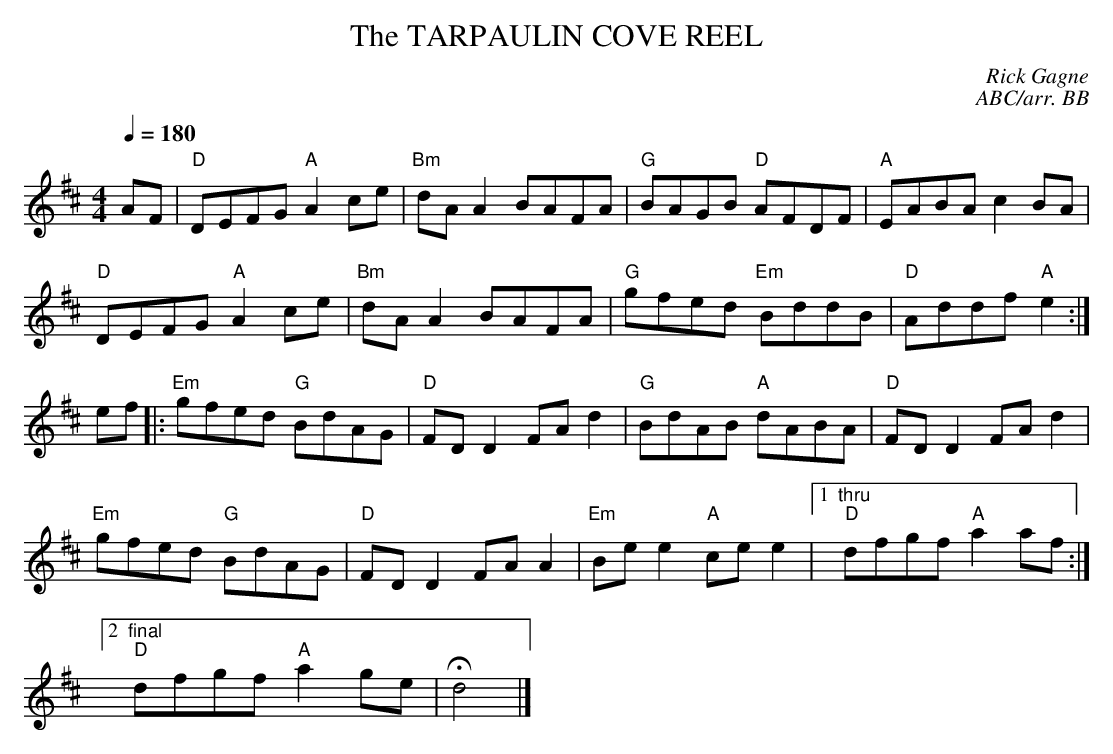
X:1
T: TARPAULIN COVE REEL, The
C: Rick Gagne
C:ABC/arr. BB
Q:1/4=180
M: 4/4
K: D
AF |"D"DEFG "A"A2ce|"Bm"dAA2 BAFA|"G"BAGB "D"AFDF|"A"EABA c2BA|
"D"DEFG "A"A2ce | "Bm"dAA2 BAFA | "G"gfed "Em"BddB | "D"Addf "A"e2 :|
ef |: "Em"gfed "G"BdAG | "D"FDD2 FAd2 | "G"BdAB "A"dABA | "D"FDD2 FAd2 |
"Em"gfed "G"BdAG | "D"FDD2 FAA2 | "Em"Bee2 "A"cee2 |1 "thru""D"dfgf "A"a2af :|
[2 "final""D"dfgf "A"a2ge |Hd4|]
